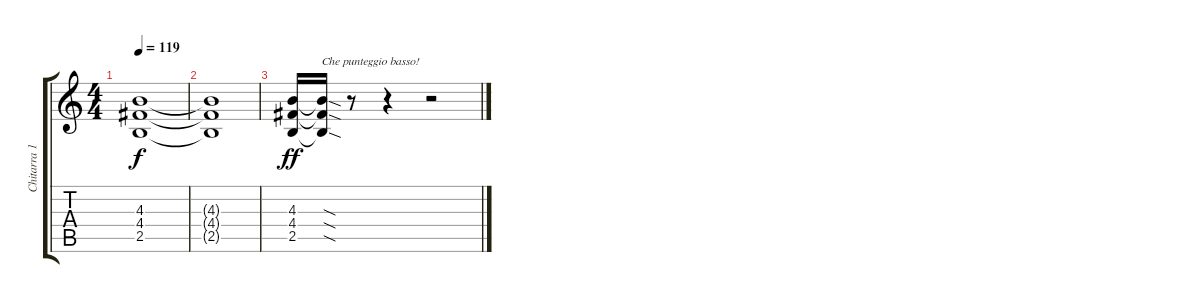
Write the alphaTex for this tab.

\track ("Chitarra 1" "Chitarra 1") {instrument overdrivenguitar}
\staff {score tabs}
\tuning (E4 B3 G3 D3 A2 E2) {hide}
\ts (4 4)
\tempo 119
\clef g2
\ks c
(4.3{t} 4.4{t} 2.5{t}).1{dy f} |
(4.3{t} 4.4{t} 2.5{t}).1 |
(4.3 4.4 2.5).16{dy ff} (4.3{sod t} 4.4{sod t} 2.5{sod t}).16{txt "Che punteggio basso!"} r.8 r.4 r.2
